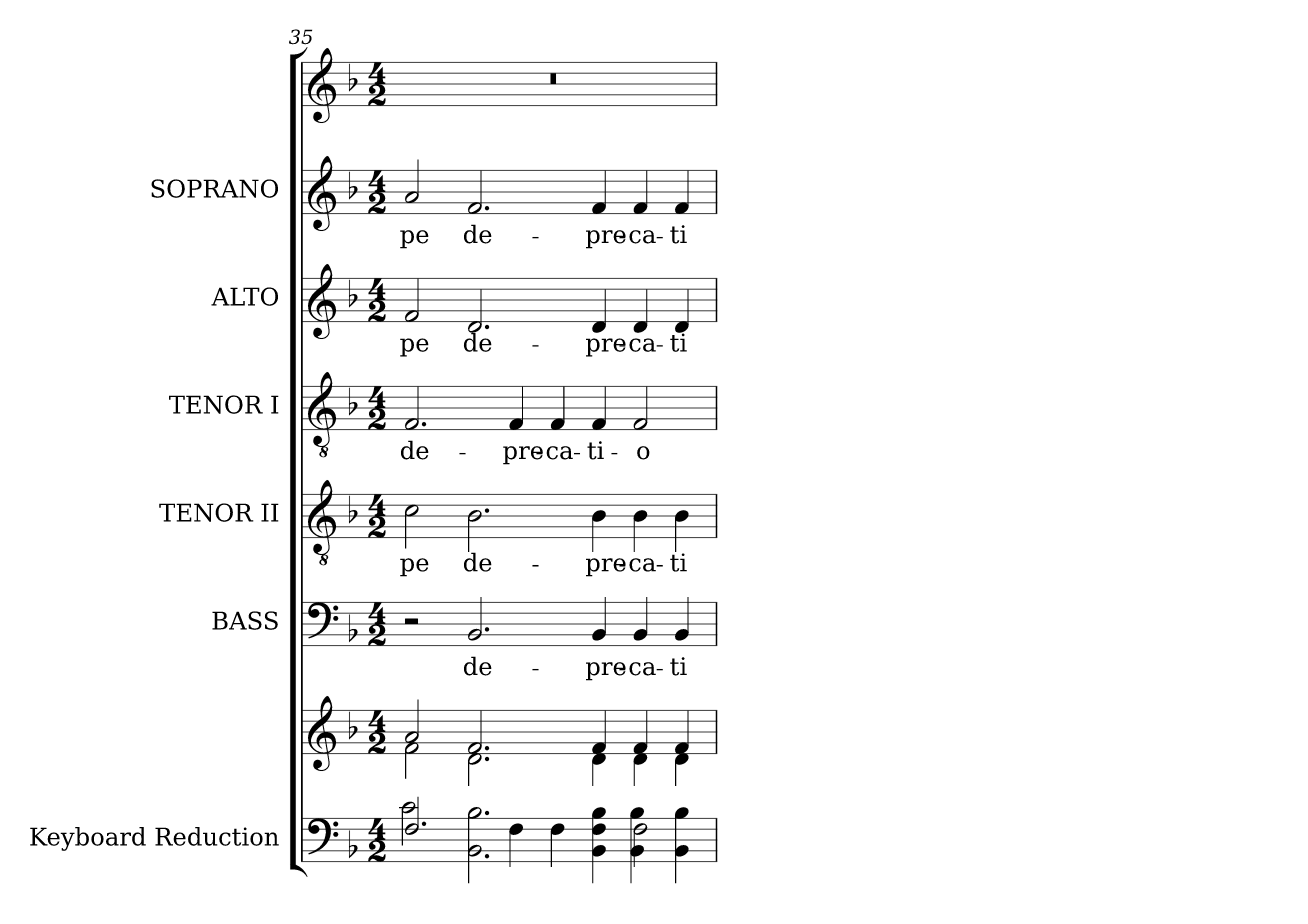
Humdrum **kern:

**kern	**kern	**kern	**text	**kern	**text	**kern	**text	**kern	**text	**kern	**text	**kern
*part7	*part7	*part6	*part6	*part5	*part5	*part4	*part4	*part3	*part3	*part2	*part2	*part1
*staff8	*staff7	*staff6	*staff6	*staff5	*staff5	*staff4	*staff4	*staff3	*staff3	*staff2	*staff2	*staff1
*I"Keyboard Reduction	*	*I"BASS	*	*I"TENOR II	*	*I"TENOR I	*	*I"ALTO	*	*I"SOPRANO	*	*
*I'Reduc.	*	*I'B.	*	*I'T. II	*	*I'T. I	*	*I'A.	*	*I'S.	*	*
*clefF4	*clefG2	*clefF4	*	*clefGv2	*	*clefGv2	*	*clefG2	*	*clefG2	*	*clefG2
*	*	*	*	*ITrd7c12	*	*ITrd7c12	*	*	*	*	*	*
*k[b-]	*k[b-]	*k[b-]	*	*k[b-]	*	*k[b-]	*	*k[b-]	*	*k[b-]	*	*k[b-]
*F:	*F:	*F:	*	*F:	*	*F:	*	*F:	*	*F:	*	*F:
*M4/2	*M4/2	*M4/2	*	*M4/2	*	*M4/2	*	*M4/2	*	*M4/2	*	*M4/2
=35	=35	=35	=35	=35	=35	=35	=35	=35	=35	=35	=35	=35
*^	*^	*	*	*	*	*	*	*	*	*	*	*
*	*^	*	*	*	*	*	*	*	*	*	*	*	*	*
!	!	!	!	!	!	!	!	!LO:LY:b:color=#000000	!	!	!	!	!	!	!
!	!	!	!	!	!	!	!	!	!	!LO:LY:b:color=#000000	!	!	!	!	!
!	!	!	!	!	!	!	!	!	!	!	!	!LO:LY:b:color=#000000	!	!	!
!	!	!	!	!	!	!	!	!	!	!	!	!	!	!LO:LY:b:color=#000000	!LO:N:vis=1
2.Fi/	2ci\	2ryy	2ai/	2fi\	2r	.	2Ci\	-pe	2.FFi/	de-	2fi/	-pe	2ai/	-pe	0r
!	!	!	!	!	!	!LO:LY:b:color=#000000	!	!	!	!	!	!	!	!	!
!	!	!	!	!	!	!	!	!LO:LY:b:color=#000000	!	!	!	!	!	!	!
!	!	!	!	!	!	!	!	!	!	!	!	!LO:LY:b:color=#000000	!	!	!
!	!	!	!	!	!	!	!	!	!	!	!	!	!	!LO:LY:b:color=#000000	!
.	1.ryy	2.BB-i\ 2.B-i	2.fi/	2.di\	2.BB-i/	de-	2.BB-i\	de-	.	.	2.di/	de-	2.fi/	de-	.
!	!	!	!	!	!	!	!	!	!	!LO:LY:b:color=#000000	!	!	!	!	!
4Fi\	.	.	.	.	.	.	.	.	4FFi/	-pre-	.	.	.	.	.
!	!	!	!	!	!	!	!	!	!	!LO:LY:b:color=#000000	!	!	!	!	!
4Fi\	.	.	.	.	.	.	.	.	4FFi/	-ca-	.	.	.	.	.
!	!	!	!	!	!	!LO:LY:b:color=#000000	!	!	!	!	!	!	!	!	!
!	!	!	!	!	!	!	!	!LO:LY:b:color=#000000	!	!	!	!	!	!	!
!	!	!	!	!	!	!	!	!	!	!LO:LY:b:color=#000000	!	!	!	!	!
!	!	!	!	!	!	!	!	!	!	!	!	!LO:LY:b:color=#000000	!	!	!
!	!	!	!	!	!	!	!	!	!	!	!	!	!	!LO:LY:b:color=#000000	!
4BB-i\ 4Fi 4B-i	.	4ryy	4fi/	4di\	4BB-i/	-pre-	4BB-i\	-pre-	4FFi/	-ti-	4di/	-pre-	4fi/	-pre-	.
!	!	!	!	!	!	!LO:LY:b:color=#000000	!	!	!	!	!	!	!	!	!
!	!	!	!	!	!	!	!	!LO:LY:b:color=#000000	!	!	!	!	!	!	!
!	!	!	!	!	!	!	!	!	!	!LO:LY:b:color=#000000	!	!	!	!	!
!	!	!	!	!	!	!	!	!	!	!	!	!LO:LY:b:color=#000000	!	!	!
!	!	!	!	!	!	!	!	!	!	!	!	!	!	!LO:LY:b:color=#000000	!
2Fi\	.	4BB-i\ 4B-i	4fi/	4di\	4BB-i/	-ca-	4BB-i\	-ca-	2FFi/	-o-	4di/	-ca-	4fi/	-ca-	.
!	!	!	!	!	!	!LO:LY:b:color=#000000	!	!	!	!	!	!	!	!	!
!	!	!	!	!	!	!	!	!LO:LY:b:color=#000000	!	!	!	!	!	!	!
!	!	!	!	!	!	!	!	!	!	!	!	!LO:LY:b:color=#000000	!	!	!
!	!	!	!	!	!	!	!	!	!	!	!	!	!	!LO:LY:b:color=#000000	!
.	.	4BB-i\ 4B-i	4fi/	4di\	4BB-i/	-ti-	4BB-i\	-ti-	.	.	4di/	-ti-	4fi/	-ti-	.
*v	*v	*v	*	*	*	*	*	*	*	*	*	*	*	*	*
*	*v	*v	*	*	*	*	*	*	*	*	*	*	*
=	=	=	=	=	=	=	=	=	=	=	=	=
*-	*-	*-	*-	*-	*-	*-	*-	*-	*-	*-	*-	*-
